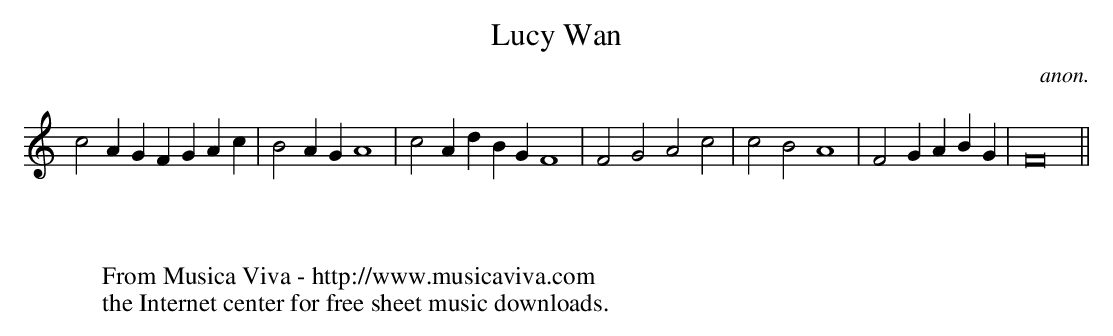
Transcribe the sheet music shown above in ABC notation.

X:1
T:Lucy Wan
C:anon.
M:none
L:1/4
K:Flyd
c2 AG FG Ac | B2 AG A4 | c2 Ad BG F4 |\
F2 G2 A2 c2 | c2B2A4 |F2 GABG | F8 ||
W:
W:
W:  From Musica Viva - http://www.musicaviva.com
W:  the Internet center for free sheet music downloads.
